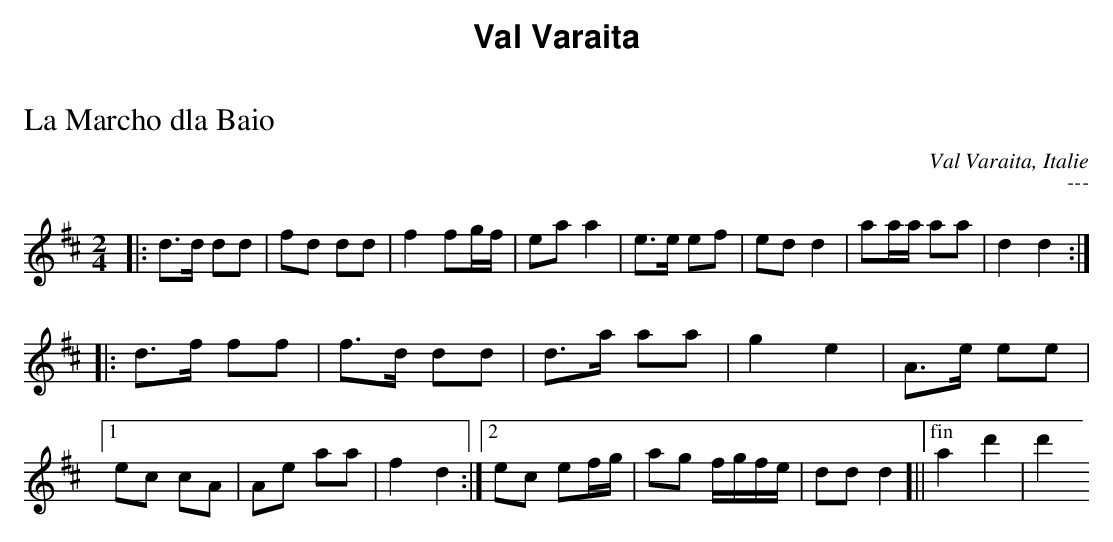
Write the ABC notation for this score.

X:1
T:La Marcho dla Baio
O:Val Varaita, Italie
M:2/4
L:1/8
K:D
|:d>d dd|fd dd|f2 fg/f/|ea a2|e>e ef|ed d2|aa/a/ aa|d2d2:|
|:d>f ff|f>d dd|d>a aa|g2 e2|A>e ee|[1 ec cA|Ae aa|f2 d2:|[2 ec ef/g/|ag f/g/f/e/|dd d2]|| ["fin" a2 d'2|d'2
